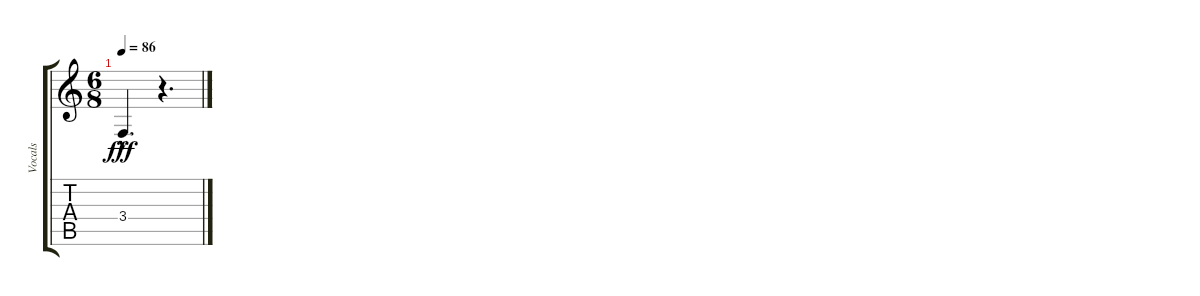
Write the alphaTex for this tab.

\track ("Vocals" "Vocals") {instrument lead6voice}
\staff {score tabs}
\tuning (E4 B3 G3 D3 A2 E2) {hide}
\ts (6 8)
\tempo 86
\clef g2
\ks c
3.4{hac}.4{d dy fff} r.4{d}
